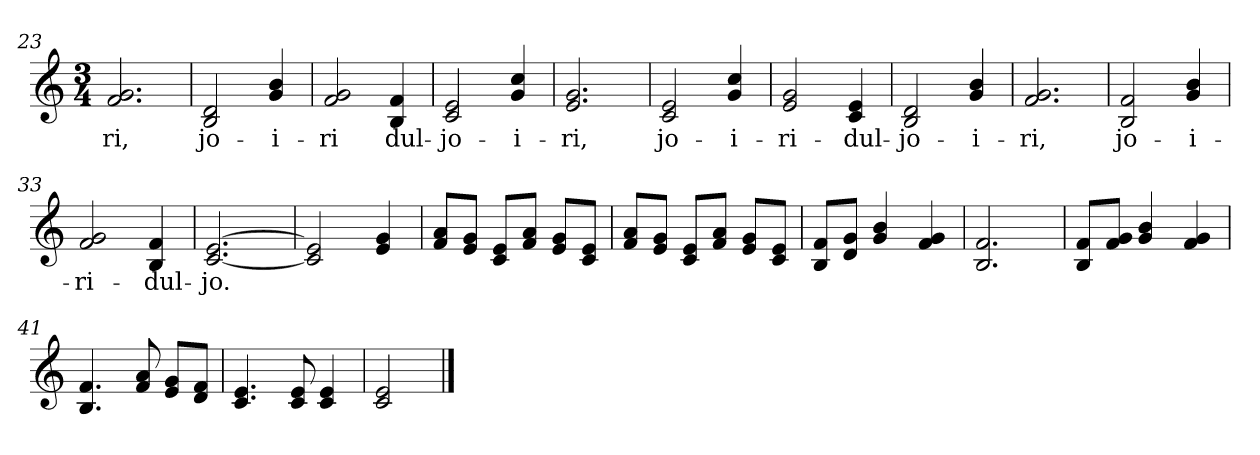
**kern	**text
*part1	*part1
*staff1	*staff1
*clefG2	*
*k[]	*
*C:	*
*M3/4	*
=23	=23
!	!LO:LY:b:color=#000000
2.fi/ 2.gi	-ri,
=24	=24
!	!LO:LY:b:color=#000000
2Bi/ 2di	jo-
!	!LO:LY:b:color=#000000
4gi/ 4bi	-i-
=25	=25
!	!LO:LY:b:color=#000000
2fi/ 2gi	-ri
!	!LO:LY:b:color=#000000
4Bi/ 4fi	dul-
=26	=26
!	!LO:LY:b:color=#000000
2ci/ 2ei	-jo-
!	!LO:LY:b:color=#000000
4gi/ 4cci	-i-
=27	=27
!	!LO:LY:b:color=#000000
2.ei/ 2.gi	-ri,
!!LO:LB:g=z
=28	=28
!	!LO:LY:b:color=#000000
2ci/ 2ei	jo-
!	!LO:LY:b:color=#000000
4gi/ 4cci	-i-
=29	=29
!	!LO:LY:b:color=#000000
2ei/ 2gi	-ri-
!	!LO:LY:b:color=#000000
4ci/ 4ei	-dul-
=30	=30
!	!LO:LY:b:color=#000000
2Bi/ 2di	-jo-
!	!LO:LY:b:color=#000000
4gi/ 4bi	-i-
=31	=31
!	!LO:LY:b:color=#000000
2.fi/ 2.gi	-ri,
=32	=32
!	!LO:LY:b:color=#000000
2Bi/ 2fi	jo-
!	!LO:LY:b:color=#000000
4gi/ 4bi	-i-
=33	=33
!	!LO:LY:b:color=#000000
2fi/ 2gi	-ri-
!	!LO:LY:b:color=#000000
4Bi/ 4fi	-dul-
=34	=34
!	!LO:LY:b:color=#000000
[<2.ci/ [>2.ei	-jo.
=35	=35
2ci/] 2ei]	.
4ei/ 4gi	.
!!LO:LB:g=z
=36	=36
8fi/ 8aiL	.
8ei/ 8giJ	.
8ci/ 8eiL	.
8fi/ 8aiJ	.
8ei/ 8giL	.
8ci/ 8eiJ	.
=37	=37
8fi/ 8aiL	.
8ei/ 8giJ	.
8ci/ 8eiL	.
8fi/ 8aiJ	.
8ei/ 8giL	.
8ci/ 8eiJ	.
=38	=38
8Bi/ 8fiL	.
8di/ 8giJ	.
4gi/ 4bi	.
4fi/ 4gi	.
=39	=39
2.Bi/ 2.fi	.
!!LO:LB:g=z
=40	=40
8Bi/ 8fiL	.
8fi/ 8giJ	.
4gi/ 4bi	.
4fi/ 4gi	.
=41	=41
4.Bi/ 4.fi	.
8fi/ 8ai	.
8ei/ 8giL	.
8di/ 8fiJ	.
=42	=42
4.ci/ 4.ei	.
8ci/ 8ei	.
4ci/ 4ei	.
=43	=43
2ci/ 2ei	.
==	==
*-	*-
